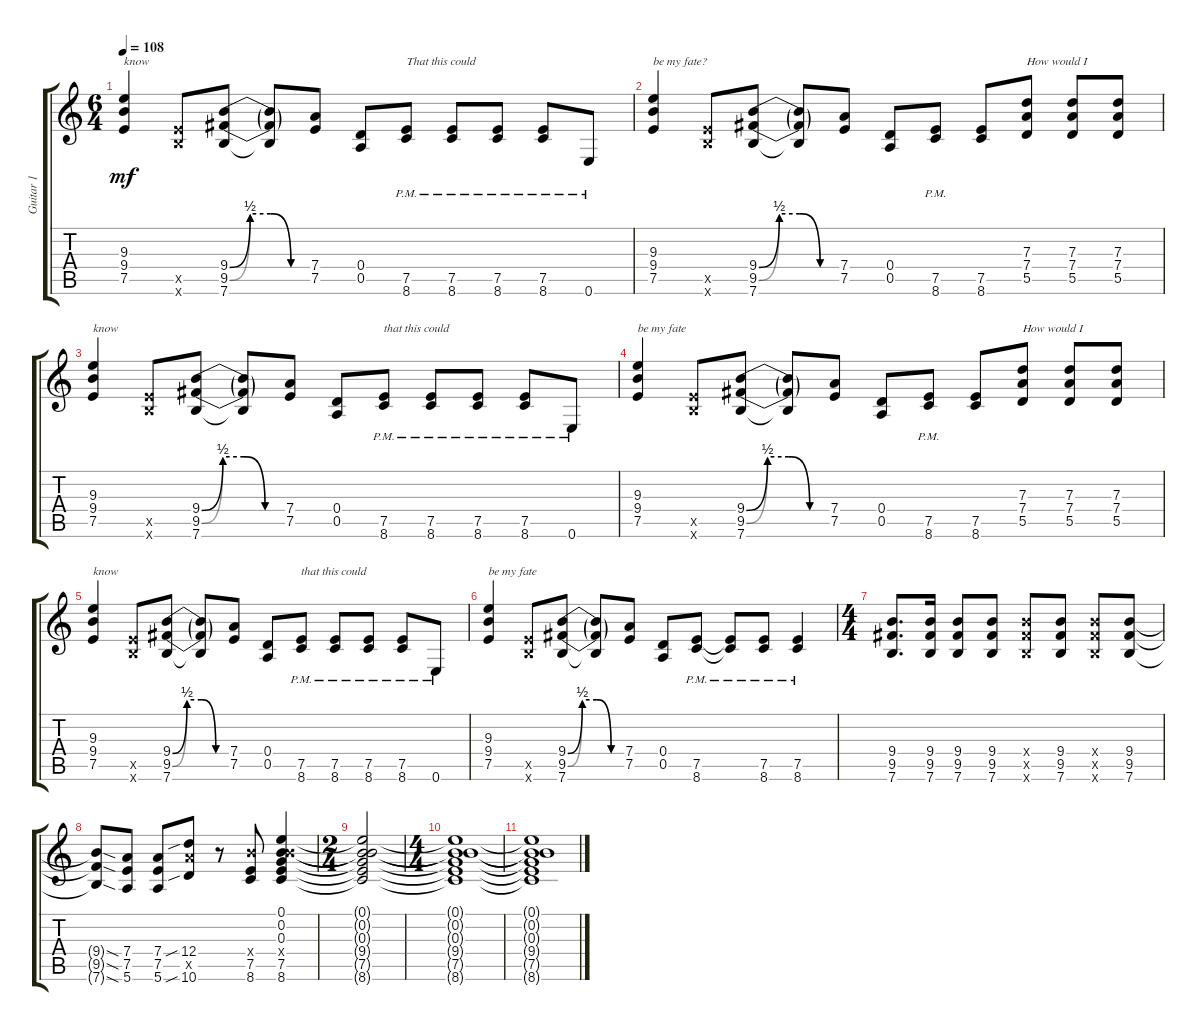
\track ("Guitar 1" "Guitar 1") {instrument overdrivenguitar}
\staff {score tabs}
\tuning (E4 B3 G3 D3 A2 E2) {hide}
\ts (6 4)
\tempo 108
\clef g2
\ks c
(9.3 9.4 7.5).4{txt "know" dy mf} (7.5{x} 7.6{x}).8 (9.4{be (custom 0 0 15 2 30 2 45 0 60 0)} 9.5{be (custom 0 0 15 2 30 2 45 0 60 0)} 7.6).8 (9.4{t} 9.5{t} 7.6{t}).8 (7.4 7.5).8 (0.4 0.5).8 (7.5{pm} 8.6{pm}).8{txt "That this could "} (7.5{pm} 8.6{pm}).8 (7.5{pm} 8.6{pm}).8 (7.5{pm} 8.6{pm}).8 0.6{pm}.8 |
(9.3 9.4 7.5).4{txt "be my fate?"} (7.5{x} 7.6{x}).8 (9.4{be (custom 0 0 15 2 30 2 45 0 60 0)} 9.5{be (custom 0 0 15 2 30 2 45 0 60 0)} 7.6).8 (9.4{t} 9.5{t} 7.6{t}).8 (7.4 7.5).8 (0.4 0.5).8 (7.5{pm} 8.6{pm}).8 (7.5 8.6).8 (7.3 7.4 5.5).8{txt "How would I"} (7.3 7.4 5.5).8 (7.3 7.4 5.5).8 |
(9.3 9.4 7.5).4{txt "know"} (7.5{x} 7.6{x}).8 (9.4{be (custom 0 0 15 2 30 2 45 0 60 0)} 9.5{be (custom 0 0 15 2 30 2 45 0 60 0)} 7.6).8 (9.4{t} 9.5{t} 7.6{t}).8 (7.4 7.5).8 (0.4 0.5).8 (7.5{pm} 8.6{pm}).8{txt "that this could"} (7.5{pm} 8.6{pm}).8 (7.5{pm} 8.6{pm}).8 (7.5{pm} 8.6{pm}).8 0.6{pm}.8 |
(9.3 9.4 7.5).4{txt "be my fate"} (7.5{x} 7.6{x}).8 (9.4{be (custom 0 0 15 2 30 2 45 0 60 0)} 9.5{be (custom 0 0 15 2 30 2 45 0 60 0)} 7.6).8 (9.4{t} 9.5{t} 7.6{t}).8 (7.4 7.5).8 (0.4 0.5).8 (7.5{pm} 8.6{pm}).8 (7.5 8.6).8 (7.3 7.4 5.5).8{txt "How would I"} (7.3 7.4 5.5).8 (7.3 7.4 5.5).8 |
(9.3 9.4 7.5).4{txt "know"} (7.5{x} 7.6{x}).8 (9.4{be (custom 0 0 15 2 30 2 45 0 60 0)} 9.5{be (custom 0 0 15 2 30 2 45 0 60 0)} 7.6).8 (9.4{t} 9.5{t} 7.6{t}).8 (7.4 7.5).8 (0.4 0.5).8 (7.5{pm} 8.6{pm}).8{txt "that this could "} (7.5{pm} 8.6{pm}).8 (7.5{pm} 8.6{pm}).8 (7.5{pm} 8.6{pm}).8 0.6{pm}.8 |
(9.3 9.4 7.5).4{txt "be my fate"} (7.5{x} 7.6{x}).8 (9.4{be (custom 0 0 15 2 30 2 45 0 60 0)} 9.5{be (custom 0 0 15 2 30 2 45 0 60 0)} 7.6).8 (9.4{t} 9.5{t} 7.6{t}).8 (7.4 7.5).8 (0.4 0.5).8 (7.5{pm} 8.6{pm}).8 (7.5{pm t} 8.6{pm t}).8 (7.5{pm} 8.6{pm}).8 (7.5{pm} 8.6{pm}).4 |
\ts (4 4)
(9.4 9.5 7.6).8{d} (9.4 9.5 7.6).16 (9.4 9.5 7.6).8 (9.4 9.5 7.6).8 (9.4{x} 9.5{x} 7.6{x}).8 (9.4 9.5 7.6).8 (9.4{x} 9.5{x} 7.6{x}).8 (9.4 9.5 7.6).8 |
(9.4{sod t} 9.5{sod t} 7.6{sod t}).8 (7.4 7.5 5.6).8 (7.4 7.5 5.6).8 (12.4{sib} 12.5{x} 10.6{sib}).8 r.8 (9.4{x} 7.5 8.6).8 (0.1 0.2 0.3 9.4{x} 7.5 8.6).4 |
\ts (2 4)
(0.1{t} 0.2{t} 0.3{t} 9.4{t} 7.5{t} 8.6{t}).2 |
\ts (4 4)
(0.1{t} 0.2{t} 0.3{t} 9.4{t} 7.5{t} 8.6{t}).1 |
(0.1{t} 0.2{t} 0.3{t} 9.4{t} 7.5{t} 8.6{t}).1
